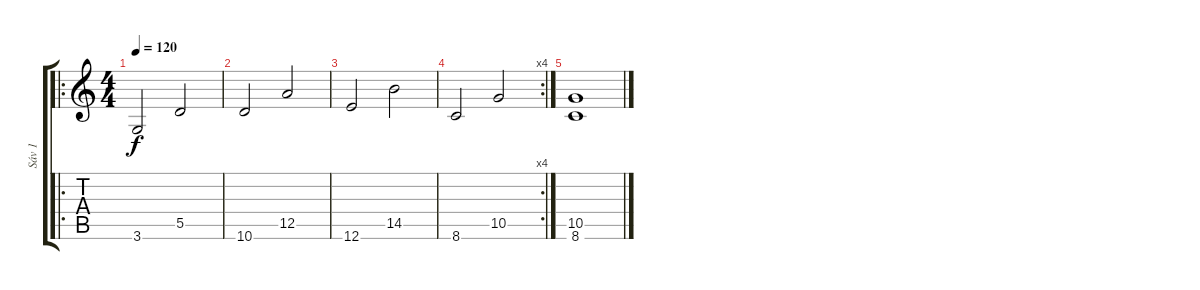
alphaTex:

\track ("Sáv 1" "Sáv 1") {instrument acousticguitarnylon}
\staff {score tabs}
\tuning (E4 B3 G3 D3 A2 E2) {hide}
\ro
\ts (4 4)
\tempo 120
\clef g2
\ks c
3.6.2{dy f} 5.5.2 |
10.6.2 12.5.2 |
12.6.2 14.5.2 |
\rc 4
8.6.2 10.5.2 |
(10.5 8.6).1
